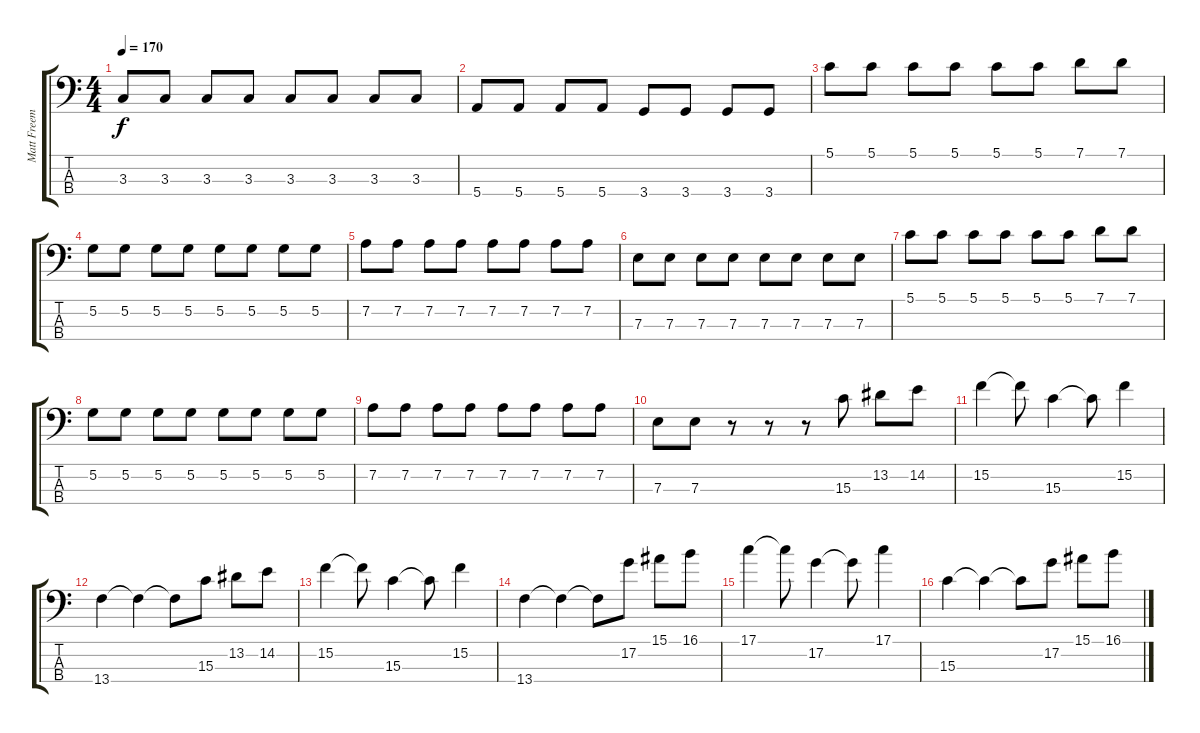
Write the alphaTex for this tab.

\track ("Matt Freeman" "Matt Freem") {instrument electricbasspick}
\staff {score tabs}
\tuning (G2 D2 A1 E1) {hide}
\ts (4 4)
\tempo 170
\clef f4
\ks c
3.3.8{dy f} 3.3.8 3.3.8 3.3.8 3.3.8 3.3.8 3.3.8 3.3.8 |
5.4.8 5.4.8 5.4.8 5.4.8 3.4.8 3.4.8 3.4.8 3.4.8 |
5.1.8 5.1.8 5.1.8 5.1.8 5.1.8 5.1.8 7.1.8 7.1.8 |
5.2.8 5.2.8 5.2.8 5.2.8 5.2.8 5.2.8 5.2.8 5.2.8 |
7.2.8 7.2.8 7.2.8 7.2.8 7.2.8 7.2.8 7.2.8 7.2.8 |
7.3.8 7.3.8 7.3.8 7.3.8 7.3.8 7.3.8 7.3.8 7.3.8 |
5.1.8 5.1.8 5.1.8 5.1.8 5.1.8 5.1.8 7.1.8 7.1.8 |
5.2.8 5.2.8 5.2.8 5.2.8 5.2.8 5.2.8 5.2.8 5.2.8 |
7.2.8 7.2.8 7.2.8 7.2.8 7.2.8 7.2.8 7.2.8 7.2.8 |
7.3.8 7.3.8 r.8 r.8 r.8 15.3.8 13.2.8 14.2.8 |
15.2.4 15.2{t}.8 15.3.4 15.3{t}.8 15.2.4 |
13.4.4 13.4{t}.4 13.4{t}.8 15.3.8 13.2.8 14.2.8 |
15.2.4 15.2{t}.8 15.3.4 15.3{t}.8 15.2.4 |
13.4.4 13.4{t}.4 13.4{t}.8 17.2.8 15.1.8 16.1.8 |
17.1.4 17.1{t}.8 17.2.4 17.2{t}.8 17.1.4 |
15.3.4 15.3{t}.4 15.3{t}.8 17.2.8 15.1.8 16.1.8
